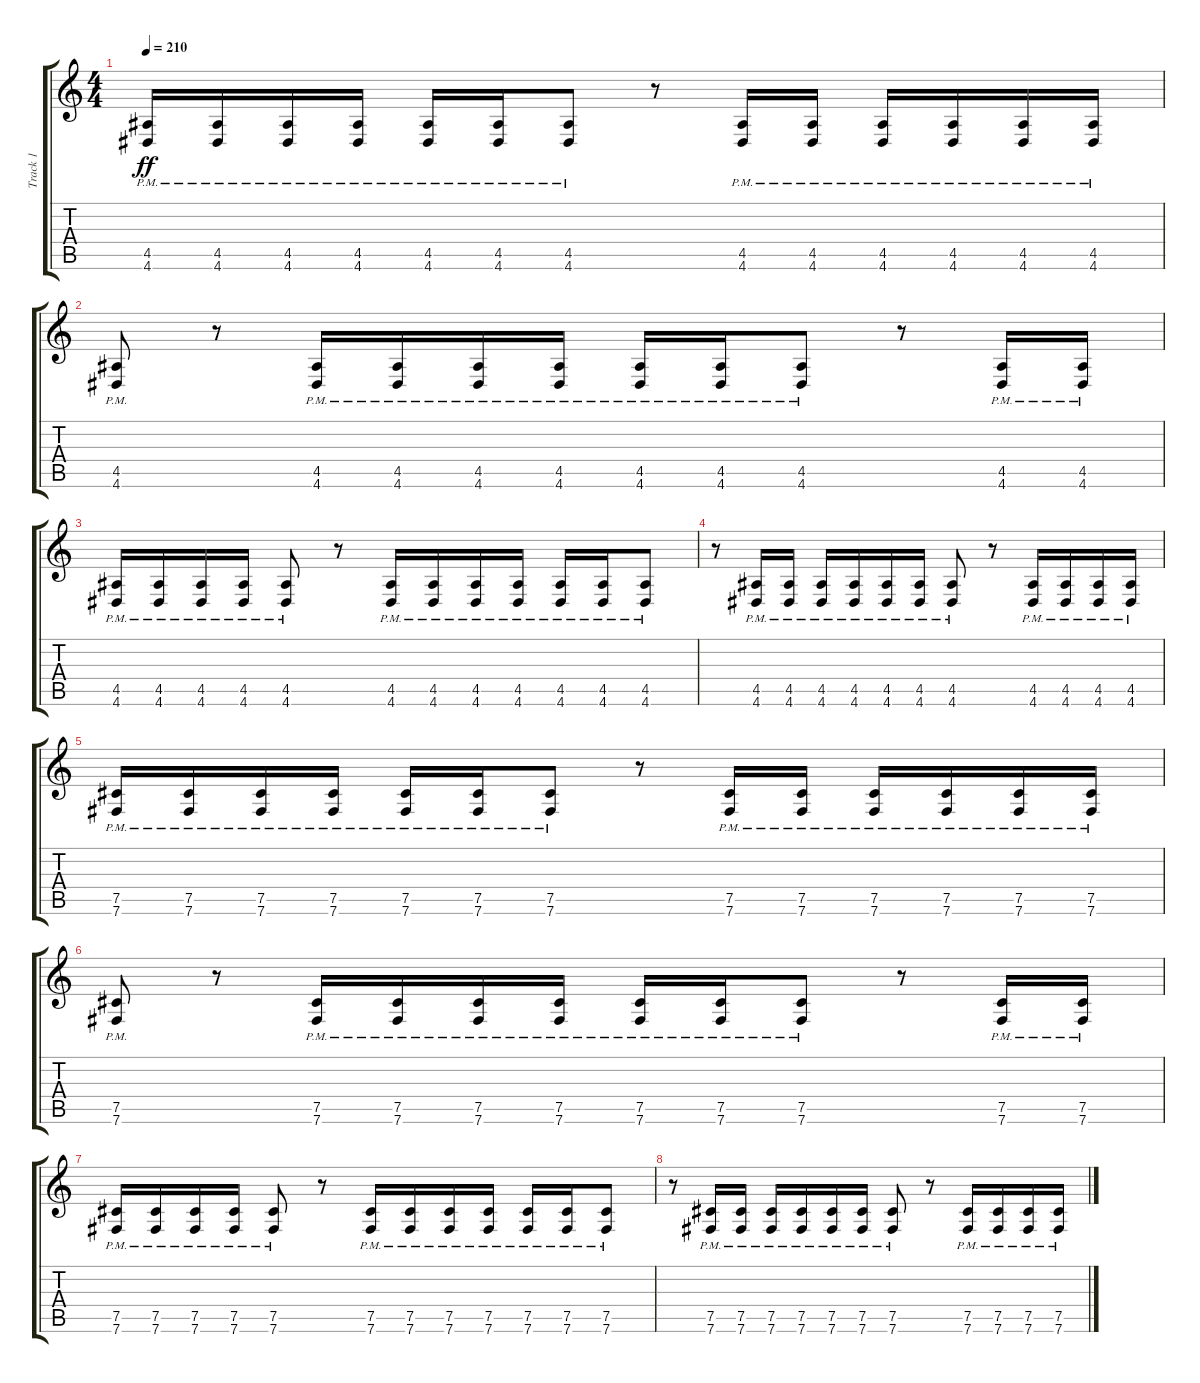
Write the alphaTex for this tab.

\track ("Track 1" "Track 1") {instrument distortionguitar}
\staff {score tabs}
\tuning (Db4 Ab3 E3 B2 Gb2 B1) {hide}
\ts (4 4)
\tempo 210
\clef g2
\ks c
(4.5{pm} 4.6{pm}).16{dy ff} (4.5{pm} 4.6{pm}).16 (4.5{pm} 4.6{pm}).16 (4.5{pm} 4.6{pm}).16 (4.5{pm} 4.6{pm}).16 (4.5{pm} 4.6{pm}).16 (4.5{pm} 4.6{pm}).8 r.8 (4.5{pm} 4.6{pm}).16 (4.5{pm} 4.6{pm}).16 (4.5{pm} 4.6{pm}).16 (4.5{pm} 4.6{pm}).16 (4.5{pm} 4.6{pm}).16 (4.5{pm} 4.6{pm}).16 |
(4.5{pm} 4.6{pm}).8 r.8 (4.5{pm} 4.6{pm}).16 (4.5{pm} 4.6{pm}).16 (4.5{pm} 4.6{pm}).16 (4.5{pm} 4.6{pm}).16 (4.5{pm} 4.6{pm}).16 (4.5{pm} 4.6{pm}).16 (4.5{pm} 4.6{pm}).8 r.8 (4.5{pm} 4.6{pm}).16 (4.5{pm} 4.6{pm}).16 |
(4.5{pm} 4.6{pm}).16 (4.5{pm} 4.6{pm}).16 (4.5{pm} 4.6{pm}).16 (4.5{pm} 4.6{pm}).16 (4.5{pm} 4.6{pm}).8 r.8 (4.5{pm} 4.6{pm}).16 (4.5{pm} 4.6{pm}).16 (4.5{pm} 4.6{pm}).16 (4.5{pm} 4.6{pm}).16 (4.5{pm} 4.6{pm}).16 (4.5{pm} 4.6{pm}).16 (4.5{pm} 4.6{pm}).8 |
r.8 (4.5{pm} 4.6{pm}).16 (4.5{pm} 4.6{pm}).16 (4.5{pm} 4.6{pm}).16 (4.5{pm} 4.6{pm}).16 (4.5{pm} 4.6{pm}).16 (4.5{pm} 4.6{pm}).16 (4.5{pm} 4.6{pm}).8 r.8 (4.5{pm} 4.6{pm}).16 (4.5{pm} 4.6{pm}).16 (4.5{pm} 4.6{pm}).16 (4.5{pm} 4.6{pm}).16 |
(7.5{pm} 7.6{pm}).16 (7.5{pm} 7.6{pm}).16 (7.5{pm} 7.6{pm}).16 (7.5{pm} 7.6{pm}).16 (7.5{pm} 7.6{pm}).16 (7.5{pm} 7.6{pm}).16 (7.5{pm} 7.6{pm}).8 r.8 (7.5{pm} 7.6{pm}).16 (7.5{pm} 7.6{pm}).16 (7.5{pm} 7.6{pm}).16 (7.5{pm} 7.6{pm}).16 (7.5{pm} 7.6{pm}).16 (7.5{pm} 7.6{pm}).16 |
(7.5{pm} 7.6{pm}).8 r.8 (7.5{pm} 7.6{pm}).16 (7.5{pm} 7.6{pm}).16 (7.5{pm} 7.6{pm}).16 (7.5{pm} 7.6{pm}).16 (7.5{pm} 7.6{pm}).16 (7.5{pm} 7.6{pm}).16 (7.5{pm} 7.6{pm}).8 r.8 (7.5{pm} 7.6{pm}).16 (7.5{pm} 7.6{pm}).16 |
(7.5{pm} 7.6{pm}).16 (7.5{pm} 7.6{pm}).16 (7.5{pm} 7.6{pm}).16 (7.5{pm} 7.6{pm}).16 (7.5{pm} 7.6{pm}).8 r.8 (7.5{pm} 7.6{pm}).16 (7.5{pm} 7.6{pm}).16 (7.5{pm} 7.6{pm}).16 (7.5{pm} 7.6{pm}).16 (7.5{pm} 7.6{pm}).16 (7.5{pm} 7.6{pm}).16 (7.5{pm} 7.6{pm}).8 |
r.8 (7.5{pm} 7.6{pm}).16 (7.5{pm} 7.6{pm}).16 (7.5{pm} 7.6{pm}).16 (7.5{pm} 7.6{pm}).16 (7.5{pm} 7.6{pm}).16 (7.5{pm} 7.6{pm}).16 (7.5{pm} 7.6{pm}).8 r.8 (7.5{pm} 7.6{pm}).16 (7.5{pm} 7.6{pm}).16 (7.5{pm} 7.6{pm}).16 (7.5{pm} 7.6{pm}).16
